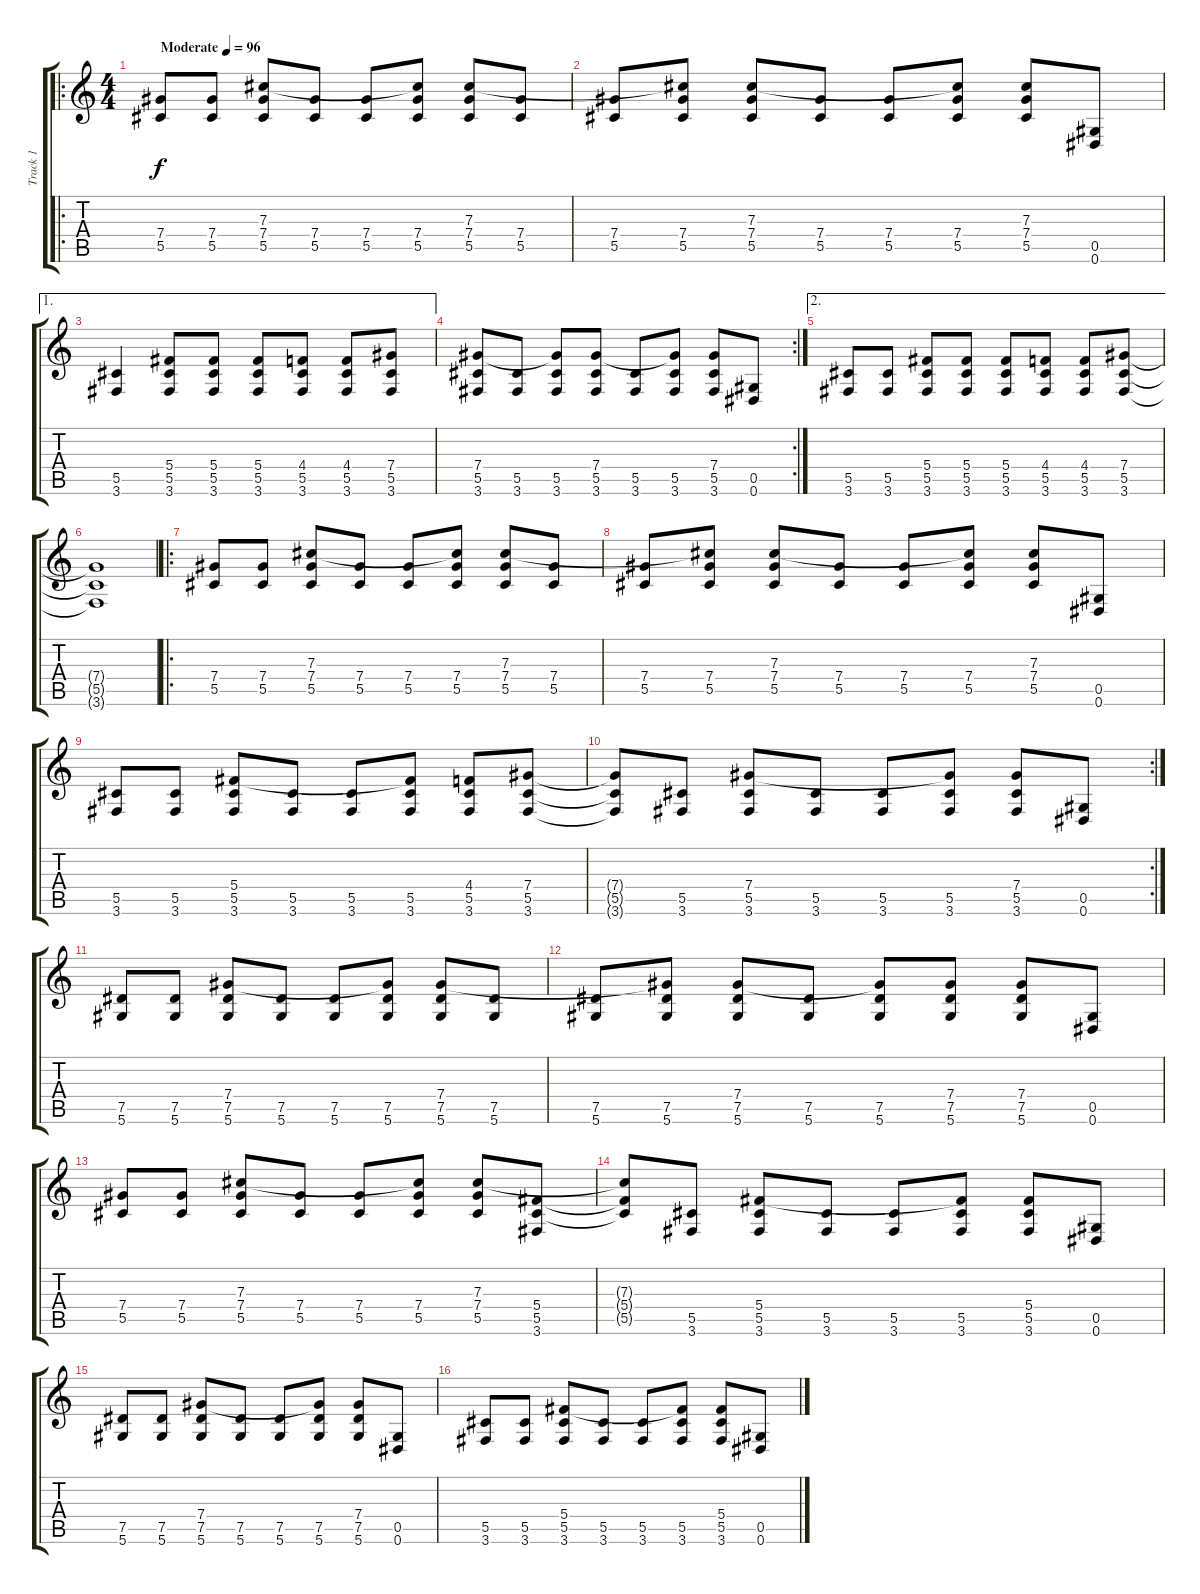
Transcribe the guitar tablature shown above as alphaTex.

\track ("Track 1" "Track 1") {instrument acousticguitarsteel}
\staff {score tabs}
\tuning (Eb4 Bb3 Gb3 Db3 Ab2 Eb2) {hide}
\ro
\ts (4 4)
\tempo (96 "Moderate")
\clef g2
\ks c
(7.4 5.5).8{dy f instrument acousticguitarsteel} (7.4 5.5).8 (7.3 7.4 5.5).8 (7.4 5.5).8 (7.4 5.5).8 (7.3{t} 7.4 5.5).8 (7.3 7.4 5.5).8 (7.4 5.5).8 |
(7.4 5.5).8 (7.3{t} 7.4 5.5).8 (7.3 7.4 5.5).8 (7.4 5.5).8 (7.4 5.5).8 (7.3{t} 7.4 5.5).8 (7.3 7.4 5.5).8 (0.5 0.6).8 |
\ae 1
(5.5 3.6).4 (5.4 5.5 3.6).8 (5.4 5.5 3.6).8 (5.4 5.5 3.6).8 (4.4 5.5 3.6).8 (4.4 5.5 3.6).8 (7.4 5.5 3.6).8 |
\rc 2
(7.4 5.5 3.6).8 (5.5 3.6).8 (7.4{t} 5.5 3.6).8 (7.4 5.5 3.6).8 (5.5 3.6).8 (7.4{t} 5.5 3.6).8 (7.4 5.5 3.6).8 (0.5 0.6).8 |
\ae 2
(5.5 3.6).8 (5.5 3.6).8 (5.4 5.5 3.6).8 (5.4 5.5 3.6).8 (5.4 5.5 3.6).8 (4.4 5.5 3.6).8 (4.4 5.5 3.6).8 (7.4 5.5 3.6).8 |
(7.4{t} 5.5{t} 3.6{t}).1 |
\ro
(7.4 5.5).8 (7.4 5.5).8 (7.3 7.4 5.5).8 (7.4 5.5).8 (7.4 5.5).8 (7.3{t} 7.4 5.5).8 (7.3 7.4 5.5).8 (7.4 5.5).8 |
(7.4 5.5).8 (7.3{t} 7.4 5.5).8 (7.3 7.4 5.5).8 (7.4 5.5).8 (7.4 5.5).8 (7.3{t} 7.4 5.5).8 (7.3 7.4 5.5).8 (0.5 0.6).8 |
(5.5 3.6).8 (5.5 3.6).8 (5.4 5.5 3.6).8 (5.5 3.6).8 (5.5 3.6).8 (5.4{t} 5.5 3.6).8 (4.4 5.5 3.6).8 (7.4 5.5 3.6).8 |
\rc 2
(7.4{t} 5.5{t} 3.6{t}).8 (5.5 3.6).8 (7.4 5.5 3.6).8 (5.5 3.6).8 (5.5 3.6).8 (7.4{t} 5.5 3.6).8 (7.4 5.5 3.6).8 (0.5 0.6).8 |
(7.5 5.6).8 (7.5 5.6).8 (7.4 7.5 5.6).8 (7.5 5.6).8 (7.5 5.6).8 (7.4{t} 7.5 5.6).8 (7.4 7.5 5.6).8 (7.5 5.6).8 |
(7.5 5.6).8 (7.4{t} 7.5 5.6).8 (7.4 7.5 5.6).8 (7.5 5.6).8 (7.4{t} 7.5 5.6).8 (7.4 7.5 5.6).8 (7.4 7.5 5.6).8 (0.5 0.6).8 |
(7.4 5.5).8 (7.4 5.5).8 (7.3 7.4 5.5).8 (7.4 5.5).8 (7.4 5.5).8 (7.3{t} 7.4 5.5).8 (7.3 7.4 5.5).8 (5.4 5.5 3.6).8 |
(7.3{t} 5.4{t} 5.5{t}).8 (5.5 3.6).8 (5.4 5.5 3.6).8 (5.5 3.6).8 (5.5 3.6).8 (5.4{t} 5.5 3.6).8 (5.4 5.5 3.6).8 (0.5 0.6).8 |
(7.5 5.6).8 (7.5 5.6).8 (7.4 7.5 5.6).8 (7.5 5.6).8 (7.5 5.6).8 (7.4{t} 7.5 5.6).8 (7.4 7.5 5.6).8 (0.5 0.6).8 |
(5.5 3.6).8 (5.5 3.6).8 (5.4 5.5 3.6).8 (5.5 3.6).8 (5.5 3.6).8 (5.4{t} 5.5 3.6).8 (5.4 5.5 3.6).8 (0.5 0.6).8
